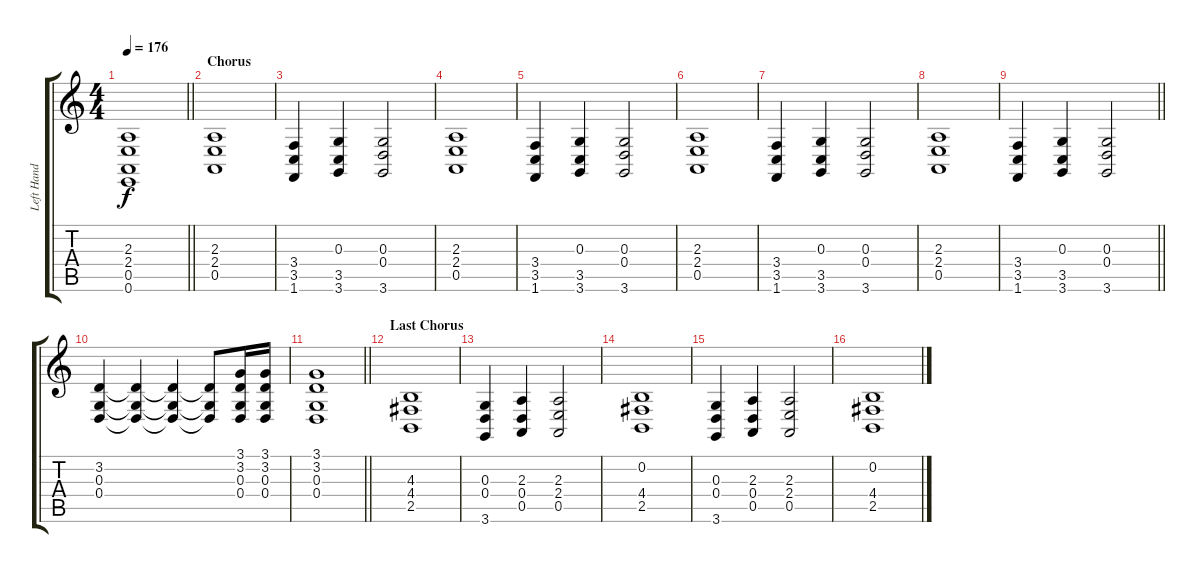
\track ("Left Hand" "Left Hand") {instrument stringensemble1}
\staff {score tabs}
\tuning (E4 B3 G3 D3 A2 E2) {hide}
\ts (4 4)
\tempo 176
\clef g2
\barLineRight lightlight
\ks c
(2.3{t} 2.4{t} 0.5{t} 0.6{t}).1{dy f} |
\section ("" "Chorus")
(2.3 2.4 0.5).1 |
(3.4 3.5 1.6).4 (0.3 3.5 3.6).4 (0.3 0.4 3.6).2 |
(2.3 2.4 0.5).1 |
(3.4 3.5 1.6).4 (0.3 3.5 3.6).4 (0.3 0.4 3.6).2 |
(2.3 2.4 0.5).1 |
(3.4 3.5 1.6).4 (0.3 3.5 3.6).4 (0.3 0.4 3.6).2 |
(2.3 2.4 0.5).1 |
\barLineRight lightlight
(3.4 3.5 1.6).4 (0.3 3.5 3.6).4 (0.3 0.4 3.6).2 |
(3.2 0.3 0.4).4 (3.2{t} 0.3{t} 0.4{t}).4 (3.2{t} 0.3{t} 0.4{t}).4 (3.2{t} 0.3{t} 0.4{t}).8 (3.1 3.2 0.3 0.4).16 (3.1 3.2 0.3 0.4).16 |
\barLineRight lightlight
(3.1 3.2 0.3 0.4).1 |
\section ("" "Last Chorus")
(4.3 4.4 2.5).1 |
(0.3 0.4 3.6).4 (2.3 0.4 0.5).4 (2.3 2.4 0.5).2 |
(0.2 4.4 2.5).1 |
(0.3 0.4 3.6).4 (2.3 0.4 0.5).4 (2.3 2.4 0.5).2 |
(0.2 4.4 2.5).1
